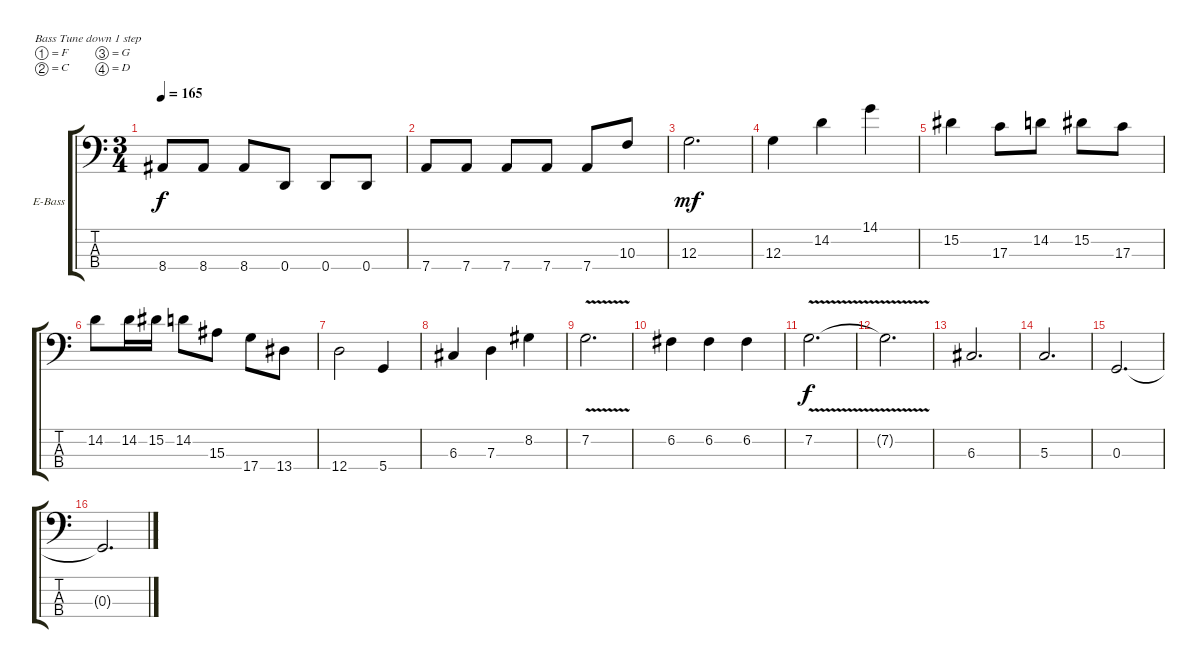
\bracketExtendMode groupsimilarinstruments
\firstSystemTrackNameOrientation horizontal
\otherSystemsTrackNameOrientation horizontal
\track ("Kristian - Bass" "E-Bass") {instrument electricbassfinger}
\staff {score tabs}
\tuning (F2 C2 G1 D1)
\ts (3 4)
\tempo 165
\clef f4
\ks c
8.4.8{dy f} 8.4.8 8.4.8 0.4.8 0.4.8 0.4.8 |
7.4.8 7.4.8 7.4.8 7.4.8 7.4.8 10.3.8 |
12.3.2{d dy mf} |
12.3.4 14.2.4 14.1.4 |
15.2.4 17.3.8 14.2.8 15.2.8 17.3.8 |
14.2.8 14.2.16 15.2.16 14.2.8 15.3.8 17.4.8 13.4.8 |
12.4.2 5.4.4 |
6.3.4 7.3.4 8.2.4 |
7.2{v}.2{d} |
6.2.4 6.2.4 6.2.4 |
7.2{v}.2{d dy f} |
7.2{v t}.2{d} |
6.3.2{d} |
5.3.2{d} |
0.3.2{d} |
0.3{t}.2{d}
